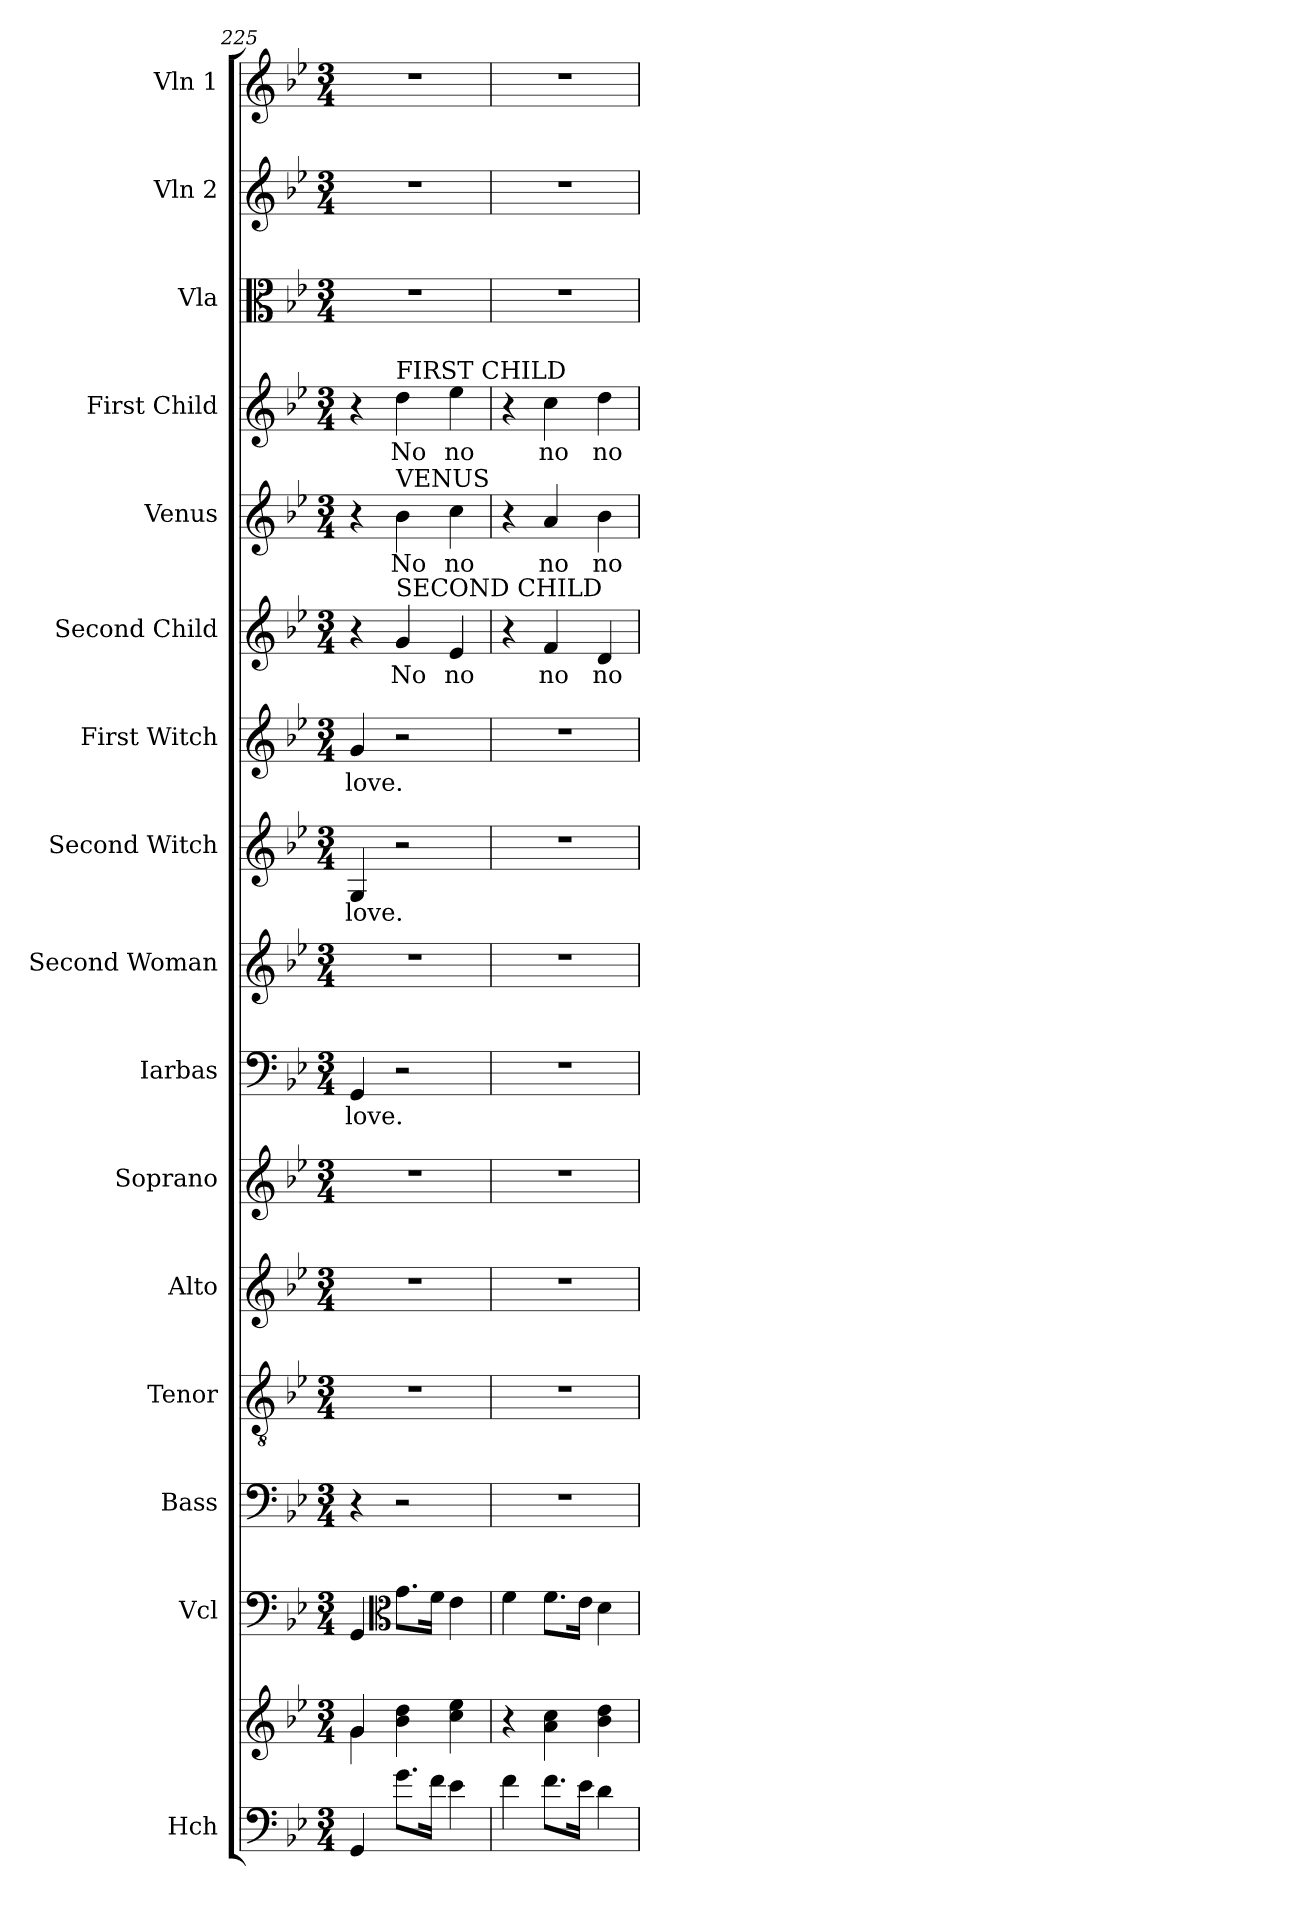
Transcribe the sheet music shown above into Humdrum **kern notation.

**kern	**kern	**kern	**kern	**kern	**kern	**kern	**kern	**text	**kern	**kern	**text	**kern	**text	**kern	**text	**kern	**text	**kern	**text	**kern	**kern	**kern
*part16	*part16	*part15	*part14	*part13	*part12	*part11	*part10	*part10	*part9	*part8	*part8	*part7	*part7	*part6	*part6	*part5	*part5	*part4	*part4	*part3	*part2	*part1
*staff17	*staff16	*staff15	*staff14	*staff13	*staff12	*staff11	*staff10	*staff10	*staff9	*staff8	*staff8	*staff7	*staff7	*staff6	*staff6	*staff5	*staff5	*staff4	*staff4	*staff3	*staff2	*staff1
*I"Hch	*	*I"Vcl	*I"Bass	*I"Tenor	*I"Alto	*I"Soprano	*I"Iarbas	*	*I"Second Woman	*I"Second Witch	*	*I"First Witch	*	*I"Second Child	*	*I"Venus	*	*I"First Child	*	*I"Vla	*I"Vln 2	*I"Vln 1
*I'Hch.	*	*I'Vc.	*I'B.	*I'T.	*I'A.	*I'S.	*I'I.	*	*I'2W	*I'W2.	*	*I'W1	*	*I'C2.	*	*I'V.	*	*I'C1	*	*I'Vla.	*I'Vln.	*I'Vln.
*clefF4	*clefG2	*clefF4	*clefF4	*clefGv2	*clefG2	*clefG2	*clefF4	*	*clefG2	*clefG2	*	*clefG2	*	*clefG2	*	*clefG2	*	*clefG2	*	*clefC3	*clefG2	*clefG2
*k[b-e-]	*k[b-e-]	*k[b-e-]	*k[b-e-]	*k[b-e-]	*k[b-e-]	*k[b-e-]	*k[b-e-]	*	*k[b-e-]	*k[b-e-]	*	*k[b-e-]	*	*k[b-e-]	*	*k[b-e-]	*	*k[b-e-]	*	*k[b-e-]	*k[b-e-]	*k[b-e-]
*M3/4	*M3/4	*M3/4	*M3/4	*M3/4	*M3/4	*M3/4	*M3/4	*	*M3/4	*M3/4	*	*M3/4	*	*M3/4	*	*M3/4	*	*M3/4	*	*M3/4	*M3/4	*M3/4
=225	=225	=225	=225	=225	=225	=225	=225	=225	=225	=225	=225	=225	=225	=225	=225	=225	=225	=225	=225	=225	=225	=225
*	*^	*	*	*	*	*	*	*	*	*	*	*	*	*	*	*	*	*	*	*	*	*
!	!	!	!	!	!	!	!	!	!LO:LY:b	!	!	!LO:LY:b	!	!LO:LY:b	!	!	!	!	!	!	!	!	!
4GG/	4g\	4g/	4GG/	4r	2.r	2.r	2.r	4GG/	love.	2.r	4G/	love.	4g/	love.	4r	.	4r	.	4r	.	2.r	2.r	2.r
*	*	*	*clefC3	*	*	*	*	*	*	*	*	*	*	*	*	*	*	*	*	*	*	*	*
!	!	!	!	!	!	!	!	!	!	!	!	!	!	!	!	!	!	!	!LO:TX:a:t=FIRST CHILD	!	!	!	!
!	!	!	!	!	!	!	!	!	!	!	!	!	!	!	!	!	!LO:TX:a:t=VENUS	!	!	!	!	!	!
!	!	!	!	!	!	!	!	!	!	!	!	!	!	!	!LO:TX:a:t=SECOND CHILD	!	!	!	!	!	!	!	!
!	!	!	!	!	!	!	!	!	!	!	!	!	!	!	!	!LO:LY:b	!	!LO:LY:b	!	!LO:LY:b	!	!	!
8.g\L	4b-\ 4dd\	2ryy	8.g\L	2r	.	.	.	2r	.	.	2r	.	2r	.	4g/	No	4b-\	No	4dd\	No	.	.	.
16f\Jk	.	.	16f\Jk	.	.	.	.	.	.	.	.	.	.	.	.	.	.	.	.	.	.	.	.
!	!	!	!	!	!	!	!	!	!	!	!	!	!	!	!	!LO:LY:b	!	!LO:LY:b	!	!LO:LY:b	!	!	!
4e-\	4cc\ 4ee-\	.	4e-\	.	.	.	.	.	.	.	.	.	.	.	4e-/	no	4cc\	no	4ee-\	no	.	.	.
*	*v	*v	*	*	*	*	*	*	*	*	*	*	*	*	*	*	*	*	*	*	*	*	*
=226	=226	=226	=226	=226	=226	=226	=226	=226	=226	=226	=226	=226	=226	=226	=226	=226	=226	=226	=226	=226	=226	=226
4f\	4r	4f\	2.r	2.r	2.r	2.r	2.r	.	2.r	2.r	.	2.r	.	4r	.	4r	.	4r	.	2.r	2.r	2.r
!	!	!	!	!	!	!	!	!	!	!	!	!	!	!	!LO:LY:b	!	!LO:LY:b	!	!LO:LY:b	!	!	!
8.f\L	4a\ 4cc\	8.f\L	.	.	.	.	.	.	.	.	.	.	.	4f/	no	4a/	no	4cc\	no	.	.	.
16e-\Jk	.	16e-\Jk	.	.	.	.	.	.	.	.	.	.	.	.	.	.	.	.	.	.	.	.
!	!	!	!	!	!	!	!	!	!	!	!	!	!	!	!LO:LY:b	!	!LO:LY:b	!	!LO:LY:b	!	!	!
4d\	4b-\ 4dd\	4d\	.	.	.	.	.	.	.	.	.	.	.	4d/	no	4b-\	no	4dd\	no	.	.	.
=	=	=	=	=	=	=	=	=	=	=	=	=	=	=	=	=	=	=	=	=	=	=
*-	*-	*-	*-	*-	*-	*-	*-	*-	*-	*-	*-	*-	*-	*-	*-	*-	*-	*-	*-	*-	*-	*-
